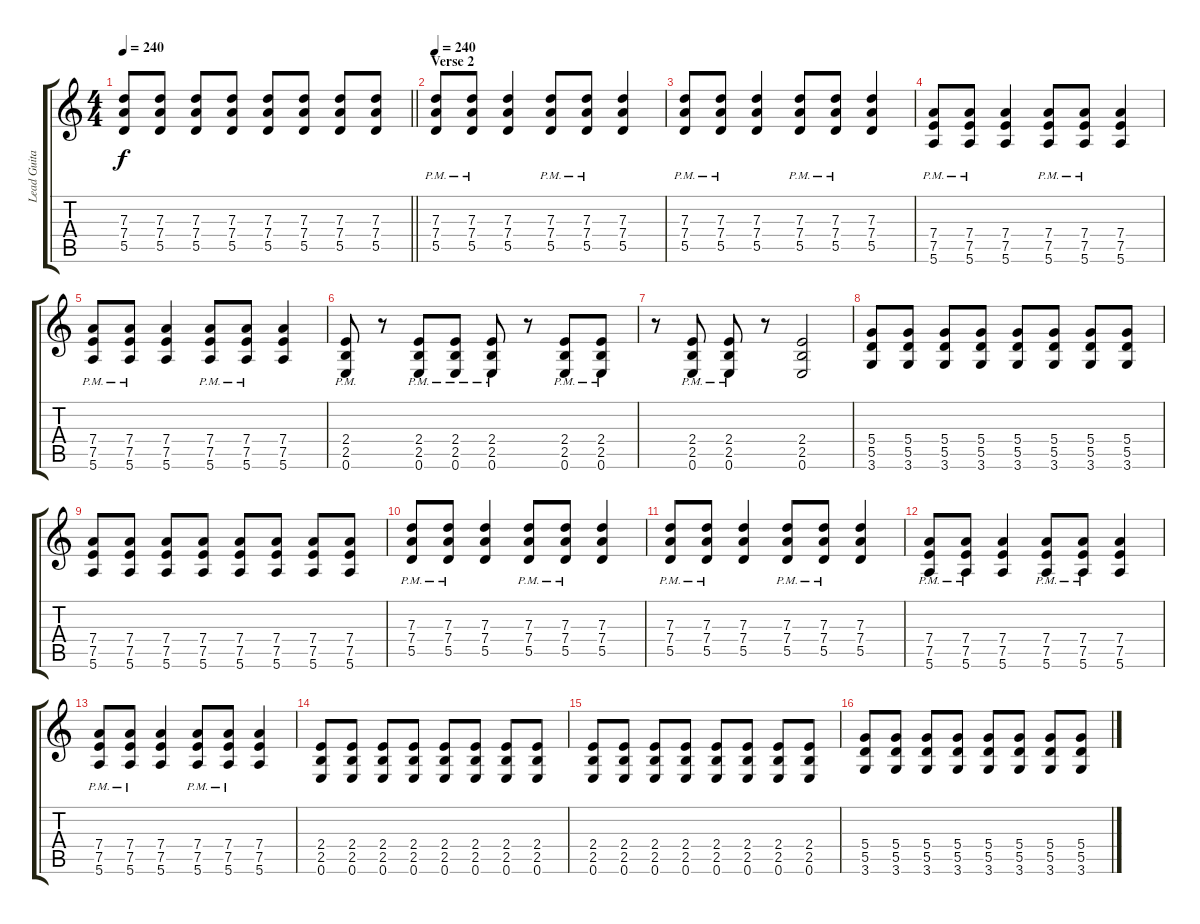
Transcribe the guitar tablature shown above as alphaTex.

\track ("Lead Guitar" "Lead Guita") {instrument overdrivenguitar}
\staff {score tabs}
\tuning (E4 B3 G3 D3 A2 E2) {hide}
\ts (4 4)
\tempo 240
\clef g2
\barLineRight lightlight
\ks c
(7.3 7.4 5.5).8{dy f} (7.3 7.4 5.5).8 (7.3 7.4 5.5).8 (7.3 7.4 5.5).8 (7.3 7.4 5.5).8 (7.3 7.4 5.5).8 (7.3 7.4 5.5).8 (7.3 7.4 5.5).8 |
\section ("" "Verse 2")
\tempo 240
(7.3{pm} 7.4{pm} 5.5{pm}).8 (7.3{pm} 7.4{pm} 5.5{pm}).8 (7.3 7.4 5.5).4 (7.3{pm} 7.4{pm} 5.5{pm}).8 (7.3{pm} 7.4{pm} 5.5{pm}).8 (7.3 7.4 5.5).4 |
(7.3{pm} 7.4{pm} 5.5{pm}).8 (7.3{pm} 7.4{pm} 5.5{pm}).8 (7.3 7.4 5.5).4 (7.3{pm} 7.4{pm} 5.5{pm}).8 (7.3{pm} 7.4{pm} 5.5{pm}).8 (7.3 7.4 5.5).4 |
(7.4{pm} 7.5{pm} 5.6).8 (7.4{pm} 7.5{pm} 5.6).8 (7.4 7.5 5.6).4 (7.4{pm} 7.5{pm} 5.6).8 (7.4{pm} 7.5{pm} 5.6).8 (7.4 7.5 5.6).4 |
(7.4{pm} 7.5{pm} 5.6).8 (7.4{pm} 7.5{pm} 5.6).8 (7.4 7.5 5.6).4 (7.4{pm} 7.5{pm} 5.6).8 (7.4{pm} 7.5{pm} 5.6).8 (7.4 7.5 5.6).4 |
(2.4{pm} 2.5{pm} 0.6{pm}).8 r.8 (2.4{pm} 2.5{pm} 0.6{pm}).8 (2.4{pm} 2.5{pm} 0.6{pm}).8 (2.4{pm} 2.5{pm} 0.6{pm}).8 r.8 (2.4{pm} 2.5{pm} 0.6{pm}).8 (2.4{pm} 2.5{pm} 0.6{pm}).8 |
r.8 (2.4{pm} 2.5{pm} 0.6{pm}).8 (2.4{pm} 2.5{pm} 0.6{pm}).8 r.8 (2.4 2.5 0.6).2 |
(5.4 5.5 3.6).8 (5.4 5.5 3.6).8 (5.4 5.5 3.6).8 (5.4 5.5 3.6).8 (5.4 5.5 3.6).8 (5.4 5.5 3.6).8 (5.4 5.5 3.6).8 (5.4 5.5 3.6).8 |
(7.4 7.5 5.6).8 (7.4 7.5 5.6).8 (7.4 7.5 5.6).8 (7.4 7.5 5.6).8 (7.4 7.5 5.6).8 (7.4 7.5 5.6).8 (7.4 7.5 5.6).8 (7.4 7.5 5.6).8 |
(7.3{pm} 7.4{pm} 5.5{pm}).8 (7.3{pm} 7.4{pm} 5.5{pm}).8 (7.3 7.4 5.5).4 (7.3{pm} 7.4{pm} 5.5{pm}).8 (7.3{pm} 7.4{pm} 5.5{pm}).8 (7.3 7.4 5.5).4 |
(7.3{pm} 7.4{pm} 5.5{pm}).8 (7.3{pm} 7.4{pm} 5.5{pm}).8 (7.3 7.4 5.5).4 (7.3{pm} 7.4{pm} 5.5{pm}).8 (7.3{pm} 7.4{pm} 5.5{pm}).8 (7.3 7.4 5.5).4 |
(7.4{pm} 7.5{pm} 5.6).8 (7.4{pm} 7.5{pm} 5.6).8 (7.4 7.5 5.6).4 (7.4{pm} 7.5{pm} 5.6).8 (7.4{pm} 7.5{pm} 5.6).8 (7.4 7.5 5.6).4 |
(7.4{pm} 7.5{pm} 5.6).8 (7.4{pm} 7.5{pm} 5.6).8 (7.4 7.5 5.6).4 (7.4{pm} 7.5{pm} 5.6).8 (7.4{pm} 7.5{pm} 5.6).8 (7.4 7.5 5.6).4 |
(2.4 2.5 0.6).8 (2.4 2.5 0.6).8 (2.4 2.5 0.6).8 (2.4 2.5 0.6).8 (2.4 2.5 0.6).8 (2.4 2.5 0.6).8 (2.4 2.5 0.6).8 (2.4 2.5 0.6).8 |
(2.4 2.5 0.6).8 (2.4 2.5 0.6).8 (2.4 2.5 0.6).8 (2.4 2.5 0.6).8 (2.4 2.5 0.6).8 (2.4 2.5 0.6).8 (2.4 2.5 0.6).8 (2.4 2.5 0.6).8 |
(5.4 5.5 3.6).8 (5.4 5.5 3.6).8 (5.4 5.5 3.6).8 (5.4 5.5 3.6).8 (5.4 5.5 3.6).8 (5.4 5.5 3.6).8 (5.4 5.5 3.6).8 (5.4 5.5 3.6).8
